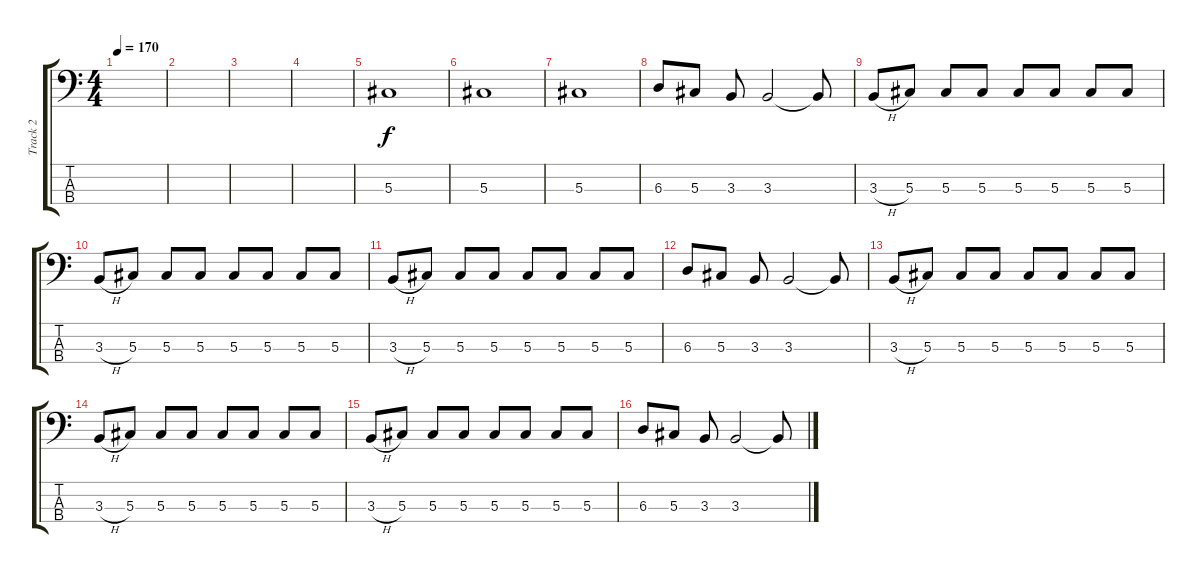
\track ("Track 2" "Track 2") {instrument electricbasspick}
\staff {score tabs}
\tuning (Gb2 Db2 Ab1 Db1) {hide}
\ts (4 4)
\tempo 170
\clef f4
\ks c
|
|
|
|
5.3.1 |
5.3.1 |
5.3.1 |
6.3.8{dy f} 5.3.8 3.3.8 3.3.2 3.3{t}.8 |
3.3{h}.8 5.3.8 5.3.8 5.3.8 5.3.8 5.3.8 5.3.8 5.3.8 |
3.3{h}.8 5.3.8 5.3.8 5.3.8 5.3.8 5.3.8 5.3.8 5.3.8 |
3.3{h}.8 5.3.8 5.3.8 5.3.8 5.3.8 5.3.8 5.3.8 5.3.8 |
6.3.8 5.3.8 3.3.8 3.3.2 3.3{t}.8 |
3.3{h}.8 5.3.8 5.3.8 5.3.8 5.3.8 5.3.8 5.3.8 5.3.8 |
3.3{h}.8 5.3.8 5.3.8 5.3.8 5.3.8 5.3.8 5.3.8 5.3.8 |
3.3{h}.8 5.3.8 5.3.8 5.3.8 5.3.8 5.3.8 5.3.8 5.3.8 |
6.3.8 5.3.8 3.3.8 3.3.2 3.3{t}.8
